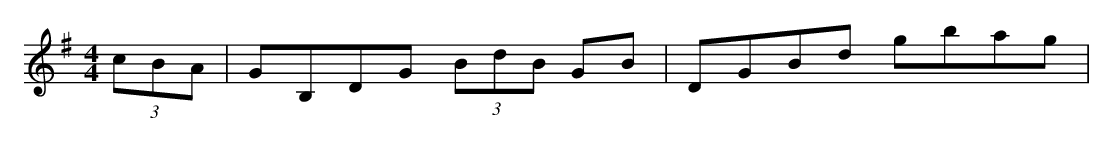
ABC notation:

X:1
M:4/4
L:1/8
K:G
(3cBA|GB,DG (3BdB GB|DGBd gbag|
